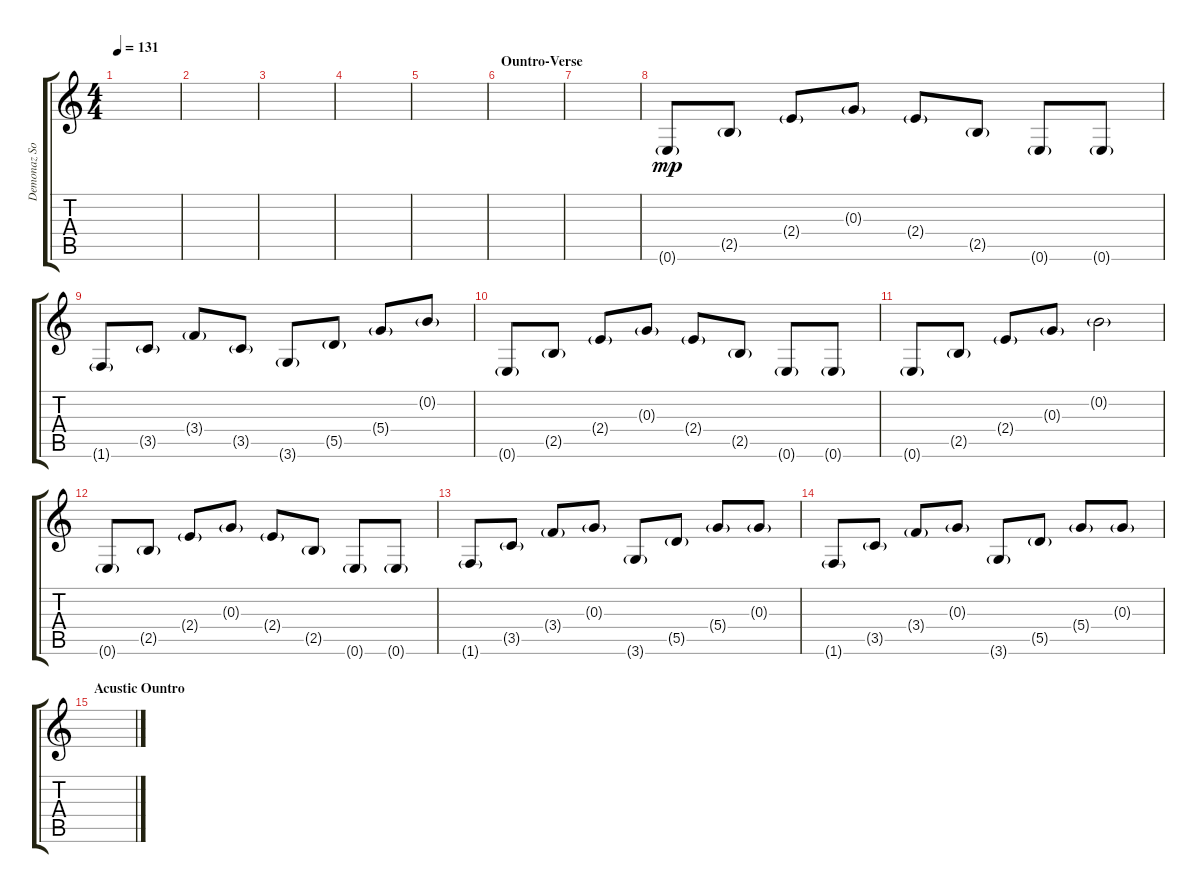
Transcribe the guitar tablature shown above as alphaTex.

\track ("Demonaz Solo" "Demonaz So") {instrument distortionguitar}
\staff {score tabs}
\tuning (E4 B3 G3 D3 A2 E2) {hide}
\ts (4 4)
\tempo 131
\clef g2
\ks c
|
|
|
|
|
\section ("" "Ountro-Verse")
|
|
0.6{g}.8{dy mp} 2.5{g}.8 2.4{g}.8 0.3{g}.8 2.4{g}.8 2.5{g}.8 0.6{g}.8 0.6{g}.8 |
1.6{g}.8 3.5{g}.8 3.4{g}.8 3.5{g}.8 3.6{g}.8 5.5{g}.8 5.4{g}.8 0.2{g}.8 |
0.6{g}.8 2.5{g}.8 2.4{g}.8 0.3{g}.8 2.4{g}.8 2.5{g}.8 0.6{g}.8 0.6{g}.8 |
0.6{g}.8 2.5{g}.8 2.4{g}.8 0.3{g}.8 0.2{g}.2 |
0.6{g}.8 2.5{g}.8 2.4{g}.8 0.3{g}.8 2.4{g}.8 2.5{g}.8 0.6{g}.8 0.6{g}.8 |
1.6{g}.8 3.5{g}.8 3.4{g}.8 0.3{g}.8 3.6{g}.8 5.5{g}.8 5.4{g}.8 0.3{g}.8 |
1.6{g}.8 3.5{g}.8 3.4{g}.8 0.3{g}.8 3.6{g}.8 5.5{g}.8 5.4{g}.8 0.3{g}.8 |
\section ("" "Acustic Ountro")
